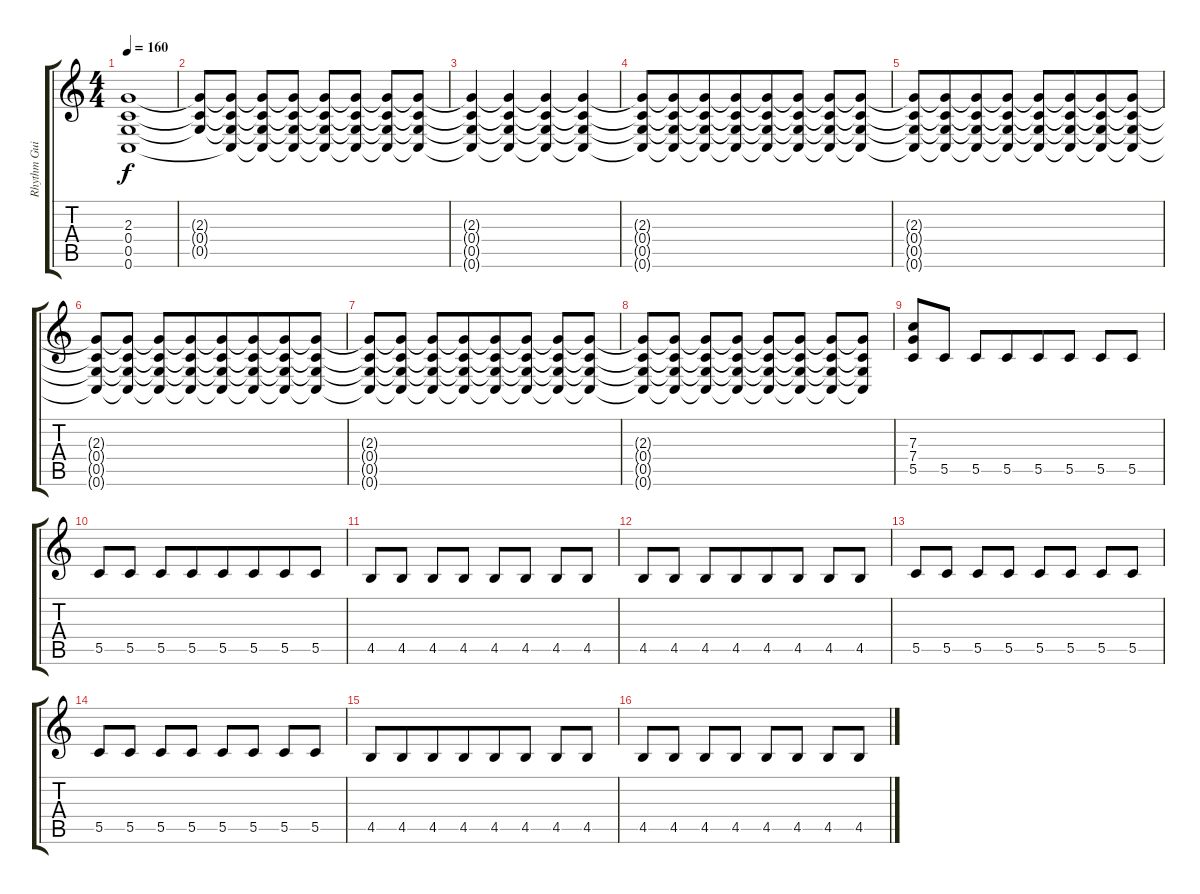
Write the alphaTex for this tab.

\track ("Rhythm Guitar" "Rhythm Gui") {instrument overdrivenguitar}
\staff {score tabs}
\tuning (D4 A3 F3 C3 G2 C2) {hide}
\ts (4 4)
\tempo 160
\clef g2
\ks c
(2.3 0.4 0.5 0.6).1{dy f} |
(2.3{t} 0.4{t} 0.5{t}).8{volume 11} (2.3{t} 0.4{t} 0.5{t} 0.6{t}).8 (2.3{t} 0.4{t} 0.5{t} 0.6{t}).8{beam merge} (2.3{t} 0.4{t} 0.5{t} 0.6{t}).8 (2.3{t} 0.4{t} 0.5{t} 0.6{t}).8 (2.3{t} 0.4{t} 0.5{t} 0.6{t}).8 (2.3{t} 0.4{t} 0.5{t} 0.6{t}).8{beam merge} (2.3{t} 0.4{t} 0.5{t} 0.6{t}).8 |
(2.3{t} 0.4{t} 0.5{t} 0.6{t}).4 (2.3{t} 0.4{t} 0.5{t} 0.6{t}).4 (2.3{t} 0.4{t} 0.5{t} 0.6{t}).4{beam merge} (2.3{t} 0.4{t} 0.5{t} 0.6{t}).4 |
(2.3{t} 0.4{t} 0.5{t} 0.6{t}).8{volume 10 beam merge} (2.3{t} 0.4{t} 0.5{t} 0.6{t}).8{beam merge} (2.3{t} 0.4{t} 0.5{t} 0.6{t}).8 (2.3{t} 0.4{t} 0.5{t} 0.6{t}).8{beam merge} (2.3{t} 0.4{t} 0.5{t} 0.6{t}).8{beam merge} (2.3{t} 0.4{t} 0.5{t} 0.6{t}).8 (2.3{t} 0.4{t} 0.5{t} 0.6{t}).8{beam merge} (2.3{t} 0.4{t} 0.5{t} 0.6{t}).8 |
(2.3{t} 0.4{t} 0.5{t} 0.6{t}).8{beam merge} (2.3{t} 0.4{t} 0.5{t} 0.6{t}).8{beam merge} (2.3{t} 0.4{t} 0.5{t} 0.6{t}).8{beam merge} (2.3{t} 0.4{t} 0.5{t} 0.6{t}).8 (2.3{t} 0.4{t} 0.5{t} 0.6{t}).8{beam merge} (2.3{t} 0.4{t} 0.5{t} 0.6{t}).8{beam merge} (2.3{t} 0.4{t} 0.5{t} 0.6{t}).8{beam merge} (2.3{t} 0.4{t} 0.5{t} 0.6{t}).8 |
(2.3{t} 0.4{t} 0.5{t} 0.6{t}).8{volume 8} (2.3{t} 0.4{t} 0.5{t} 0.6{t}).8 (2.3{t} 0.4{t} 0.5{t} 0.6{t}).8{beam merge} (2.3{t} 0.4{t} 0.5{t} 0.6{t}).8{beam merge} (2.3{t} 0.4{t} 0.5{t} 0.6{t}).8 (2.3{t} 0.4{t} 0.5{t} 0.6{t}).8{beam merge} (2.3{t} 0.4{t} 0.5{t} 0.6{t}).8{beam merge} (2.3{t} 0.4{t} 0.5{t} 0.6{t}).8 |
(2.3{t} 0.4{t} 0.5{t} 0.6{t}).8 (2.3{t} 0.4{t} 0.5{t} 0.6{t}).8 (2.3{t} 0.4{t} 0.5{t} 0.6{t}).8{beam merge} (2.3{t} 0.4{t} 0.5{t} 0.6{t}).8{beam merge} (2.3{t} 0.4{t} 0.5{t} 0.6{t}).8 (2.3{t} 0.4{t} 0.5{t} 0.6{t}).8 (2.3{t} 0.4{t} 0.5{t} 0.6{t}).8 (2.3{t} 0.4{t} 0.5{t} 0.6{t}).8 |
(2.3{t} 0.4{t} 0.5{t} 0.6{t}).8{volume 6} (2.3{t} 0.4{t} 0.5{t} 0.6{t}).8 (2.3{t} 0.4{t} 0.5{t} 0.6{t}).8{beam merge} (2.3{t} 0.4{t} 0.5{t} 0.6{t}).8 (2.3{t} 0.4{t} 0.5{t} 0.6{t}).8 (2.3{t} 0.4{t} 0.5{t} 0.6{t}).8 (2.3{t} 0.4{t} 0.5{t} 0.6{t}).8 (2.3{t} 0.4{t} 0.5{t} 0.6{t}).8 |
(7.3 7.4 5.5).8{volume 13} 5.5.8 5.5.8 5.5.8{beam merge} 5.5.8 5.5.8 5.5.8{beam merge} 5.5.8 |
5.5.8 5.5.8 5.5.8 5.5.8{beam merge} 5.5.8 5.5.8{beam merge} 5.5.8 5.5.8 |
4.5.8 4.5.8 4.5.8{beam merge} 4.5.8 4.5.8 4.5.8 4.5.8{beam merge} 4.5.8 |
4.5.8{beam merge} 4.5.8 4.5.8 4.5.8{beam merge} 4.5.8{beam merge} 4.5.8 4.5.8 4.5.8 |
5.5.8 5.5.8 5.5.8 5.5.8 5.5.8{beam merge} 5.5.8 5.5.8{beam merge} 5.5.8 |
5.5.8 5.5.8 5.5.8{beam merge} 5.5.8 5.5.8{beam merge} 5.5.8 5.5.8 5.5.8 |
4.5.8{beam merge} 4.5.8{beam merge} 4.5.8{beam merge} 4.5.8{beam merge} 4.5.8 4.5.8 4.5.8{beam merge} 4.5.8 |
4.5.8 4.5.8 4.5.8{beam merge} 4.5.8 4.5.8 4.5.8 4.5.8 4.5.8
